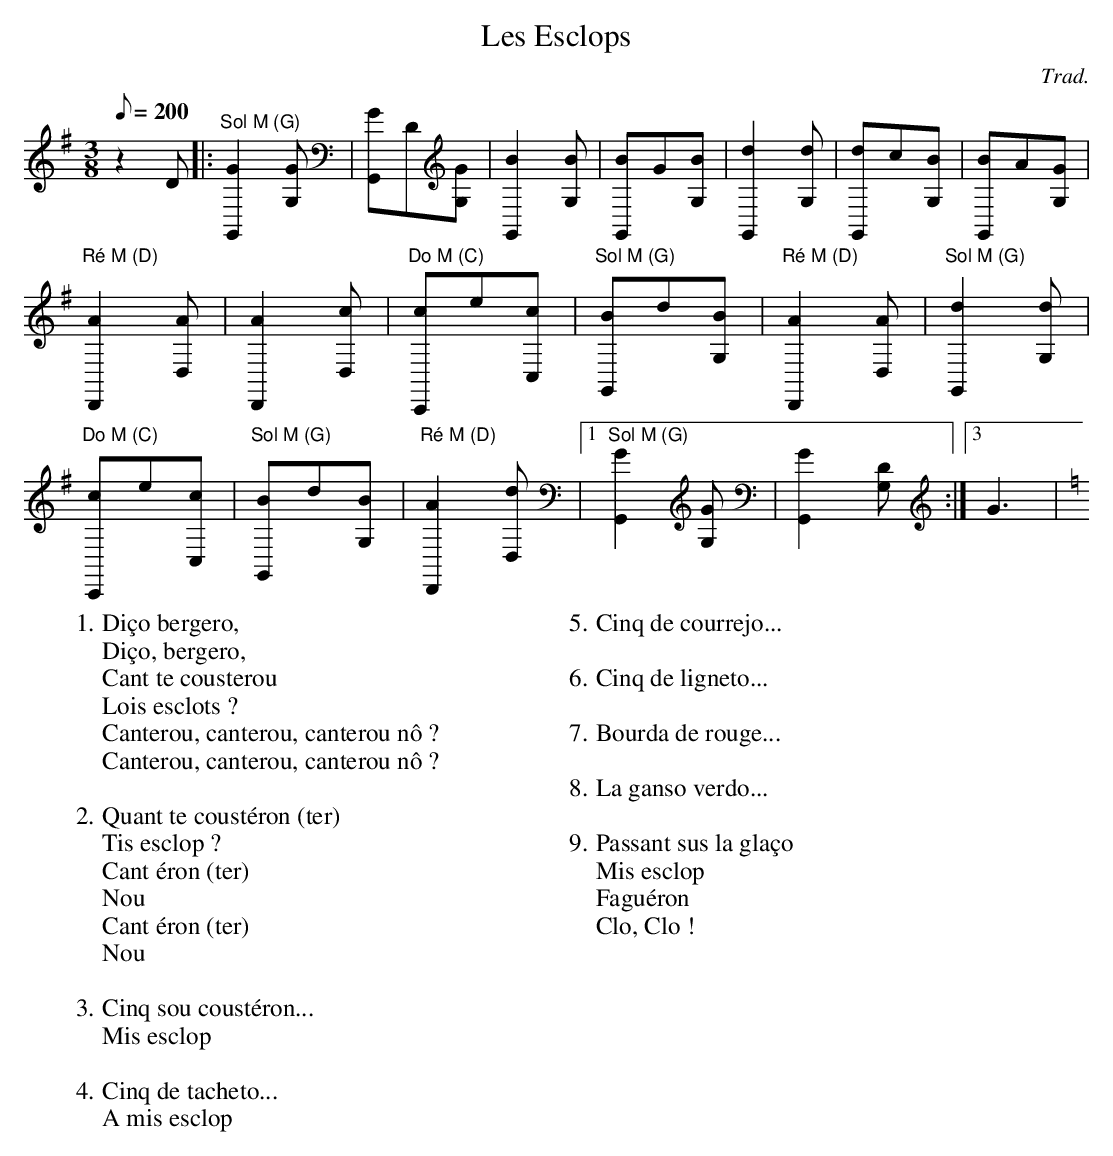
X:1
T:Les Esclops
C:Trad.
M:3/8
L:1/8
Q:200
K:G
 z2D |: "Sol M (G)"[G2G,,2][GG,] | [GG,,]D[GG,] | [B2G,,2][BG,] | [BG,,]G[BG,] | [d2G,,2][dG,] | \
 [dG,,]c[BG,] | [BG,,]A[GG,] | "Ré M (D)"[A2D,,2][AD,] | [A2D,,2][cD,] | "Do M (C)"[cC,,]e[cC,] | \
 "Sol M (G)"[BG,,]d[BG,] | "Ré M (D)"[A2D,,2][AD,] | "Sol M (G)"[d2G,,2][dG,] | "Do M (C)"[cC,,]e[cC,] | \
 "Sol M (G)"[BG,,]d[BG,] | "Ré M (D)"[A2D,,2][dD,] |1 "Sol M (G)"[G2G,,2][GG,] | [G2G,,2][DG,] :|3 G3 | \
K:C
W:1. Diço bergero,
W:Diço, bergero,
W:Cant te cousterou
W:Lois esclots ?
W:Canterou, canterou, canterou nô ?
W:Canterou, canterou, canterou nô ?
W:
W:2. Quant te coustéron (ter)
W:   Tis esclop ?
W: Cant éron (ter)
W:   Nou
W: Cant éron (ter)
W:   Nou
W:
W:3. Cinq sou coustéron...
W:   Mis esclop
W:
W:4. Cinq de tacheto...
W:   A mis esclop
W:
W:5. Cinq de courrejo...
W:
W:6. Cinq de ligneto...
W:
W:7. Bourda de rouge...
W:
W:8. La ganso verdo...
W:
W:9. Passant sus la glaço
W:   Mis esclop
W:Faguéron
W:   Clo, Clo !
